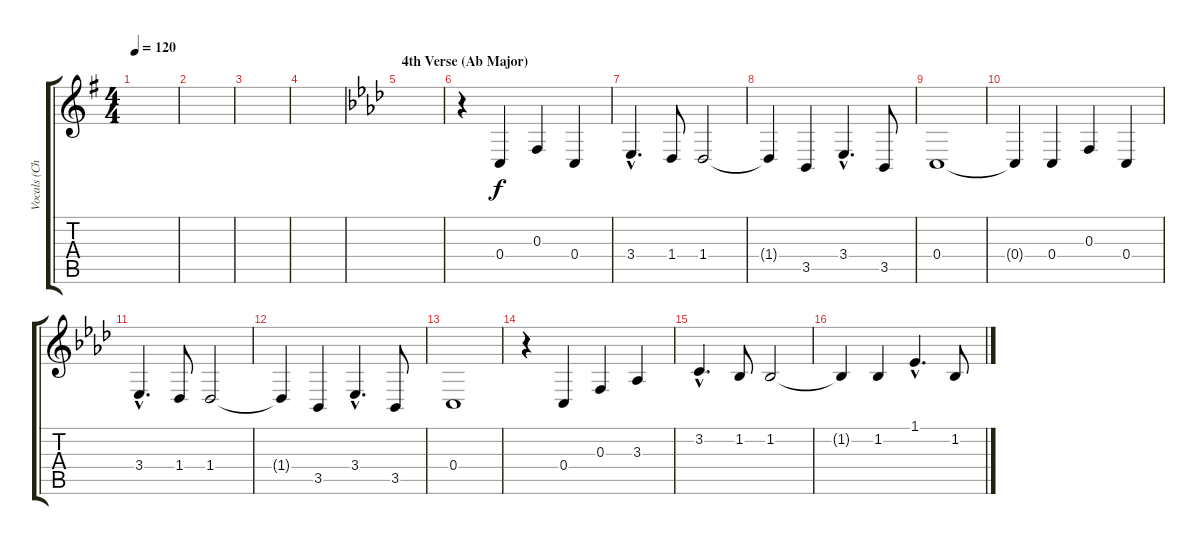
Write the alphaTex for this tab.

\track ("Vocals (Christine)" "Vocals (Ch") {instrument oboe}
\staff {score tabs}
\tuning (D4 A3 F3 C3 G2 D2) {hide}
\ts (4 4)
\tempo 120
\clef g2
\ks g
|
|
|
|
\section ("" "4th Verse (Ab Major)")
\ks ab
|
r.4 0.4.4 0.3.4 0.4.4 |
3.4{hac}.4{d} 1.4.8 1.4.2 |
1.4{t}.4 3.5.4 3.4{hac}.4{d} 3.5.8 |
0.4.1 |
0.4{t}.4 0.4.4 0.3.4 0.4.4 |
3.4{hac}.4{d} 1.4.8 1.4.2 |
1.4{t}.4 3.5.4 3.4{hac}.4{d} 3.5.8 |
0.4.1 |
r.4 0.4.4 0.3.4 3.3.4 |
3.2{hac}.4{d} 1.2.8 1.2.2 |
1.2{t}.4 1.2.4 1.1{hac}.4{d} 1.2.8
